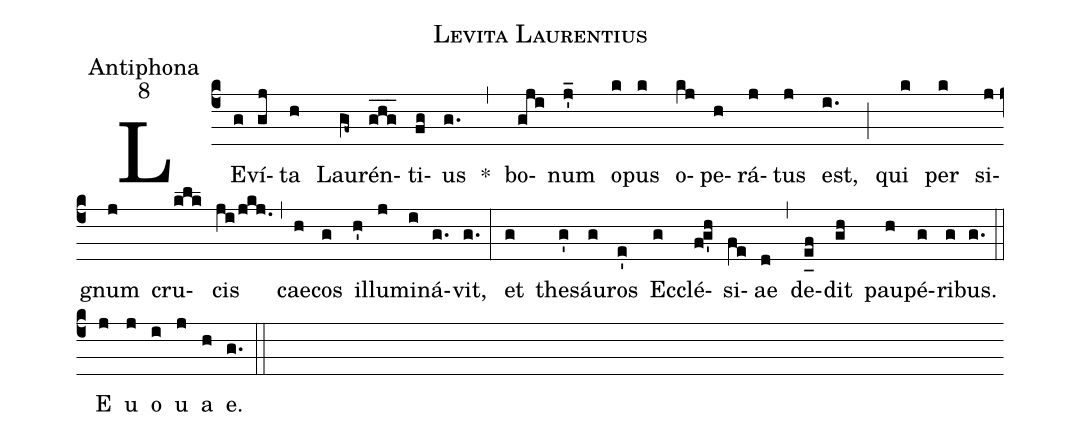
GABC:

name:Levita Laurentius;
office-part:Antiphona;
mode:8;
%%
(c4) LE(g)ví(gj)ta(h) Lau(gf~)rén(ghg___)ti(fg)us(g.) *(,) bo(gji)num(j'_) o(k)pus(k) o(kj)pe(h)rá(j)tus(j) est,(i.) (;) qui(k) per(k) si(j)gnum(j) cru(klk)cis(ji/jkj.) (,) cae(h)cos(g) il(h')lu(j)mi(i)ná(g.)vit,(g.) (:) et(g) the(g')sáu(g)ros(e') Ec(g)clé(fg'h)si(fe)ae(d) (,) de(e_[uh:l]f)dit(gh) pau(h)pé(g)ri(g)bus.(g.) (::) <eu>E(j) u(j) o(i) u(j) a(h) e.</eu>(g.) (::)
